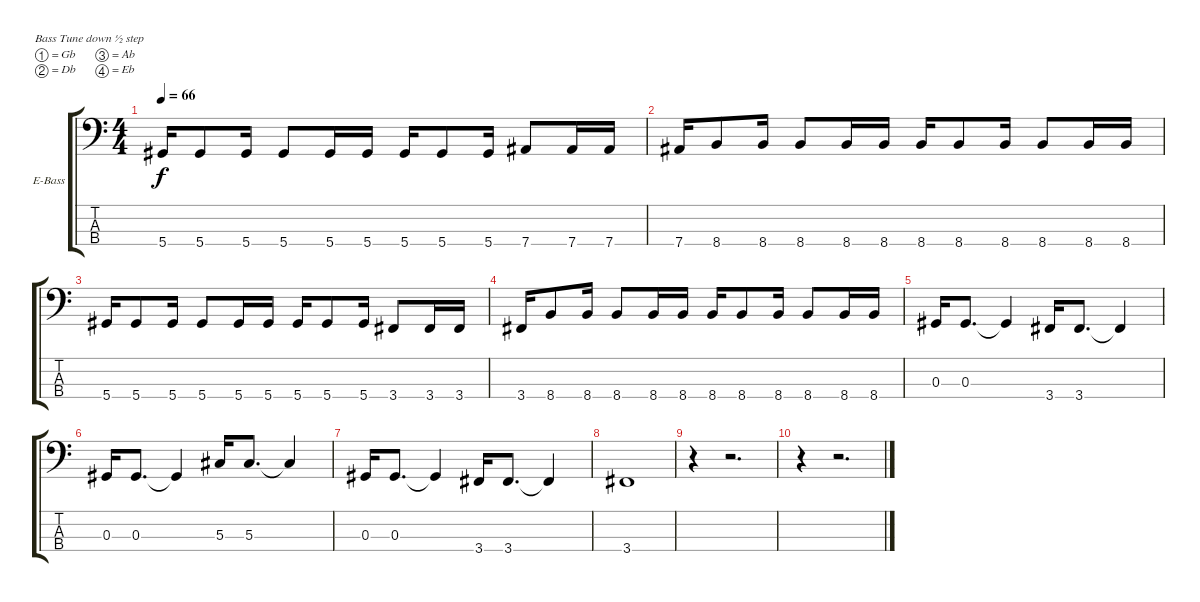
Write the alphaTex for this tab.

\bracketExtendMode groupsimilarinstruments
\firstSystemTrackNameOrientation horizontal
\otherSystemsTrackNameOrientation horizontal
\track ("Bass" "E-Bass") {instrument electricbasspick}
\staff {score tabs}
\tuning (Gb2 Db2 Ab1 Eb1)
\ts (4 4)
\tempo 66
\clef f4
\ks c
5.4.16{dy f} 5.4.8 5.4.16 5.4.8 5.4.16 5.4.16 5.4.16 5.4.8 5.4.16 7.4.8 7.4.16 7.4.16 |
7.4.16 8.4.8 8.4.16 8.4.8 8.4.16 8.4.16 8.4.16 8.4.8 8.4.16 8.4.8 8.4.16 8.4.16 |
5.4.16 5.4.8 5.4.16 5.4.8 5.4.16 5.4.16 5.4.16 5.4.8 5.4.16 3.4.8 3.4.16 3.4.16 |
3.4.16 8.4.8 8.4.16 8.4.8 8.4.16 8.4.16 8.4.16 8.4.8 8.4.16 8.4.8 8.4.16 8.4.16 |
0.3.16 0.3.8{d} 0.3{t}.4 3.4.16 3.4.8{d} 3.4{t}.4 |
0.3.16 0.3.8{d} 0.3{t}.4 5.3.16 5.3.8{d} 5.3{t}.4 |
0.3.16 0.3.8{d} 0.3{t}.4 3.4.16 3.4.8{d} 3.4{t}.4 |
3.4.1 |
r.4 r.2{d} |
r.4 r.2{d}
